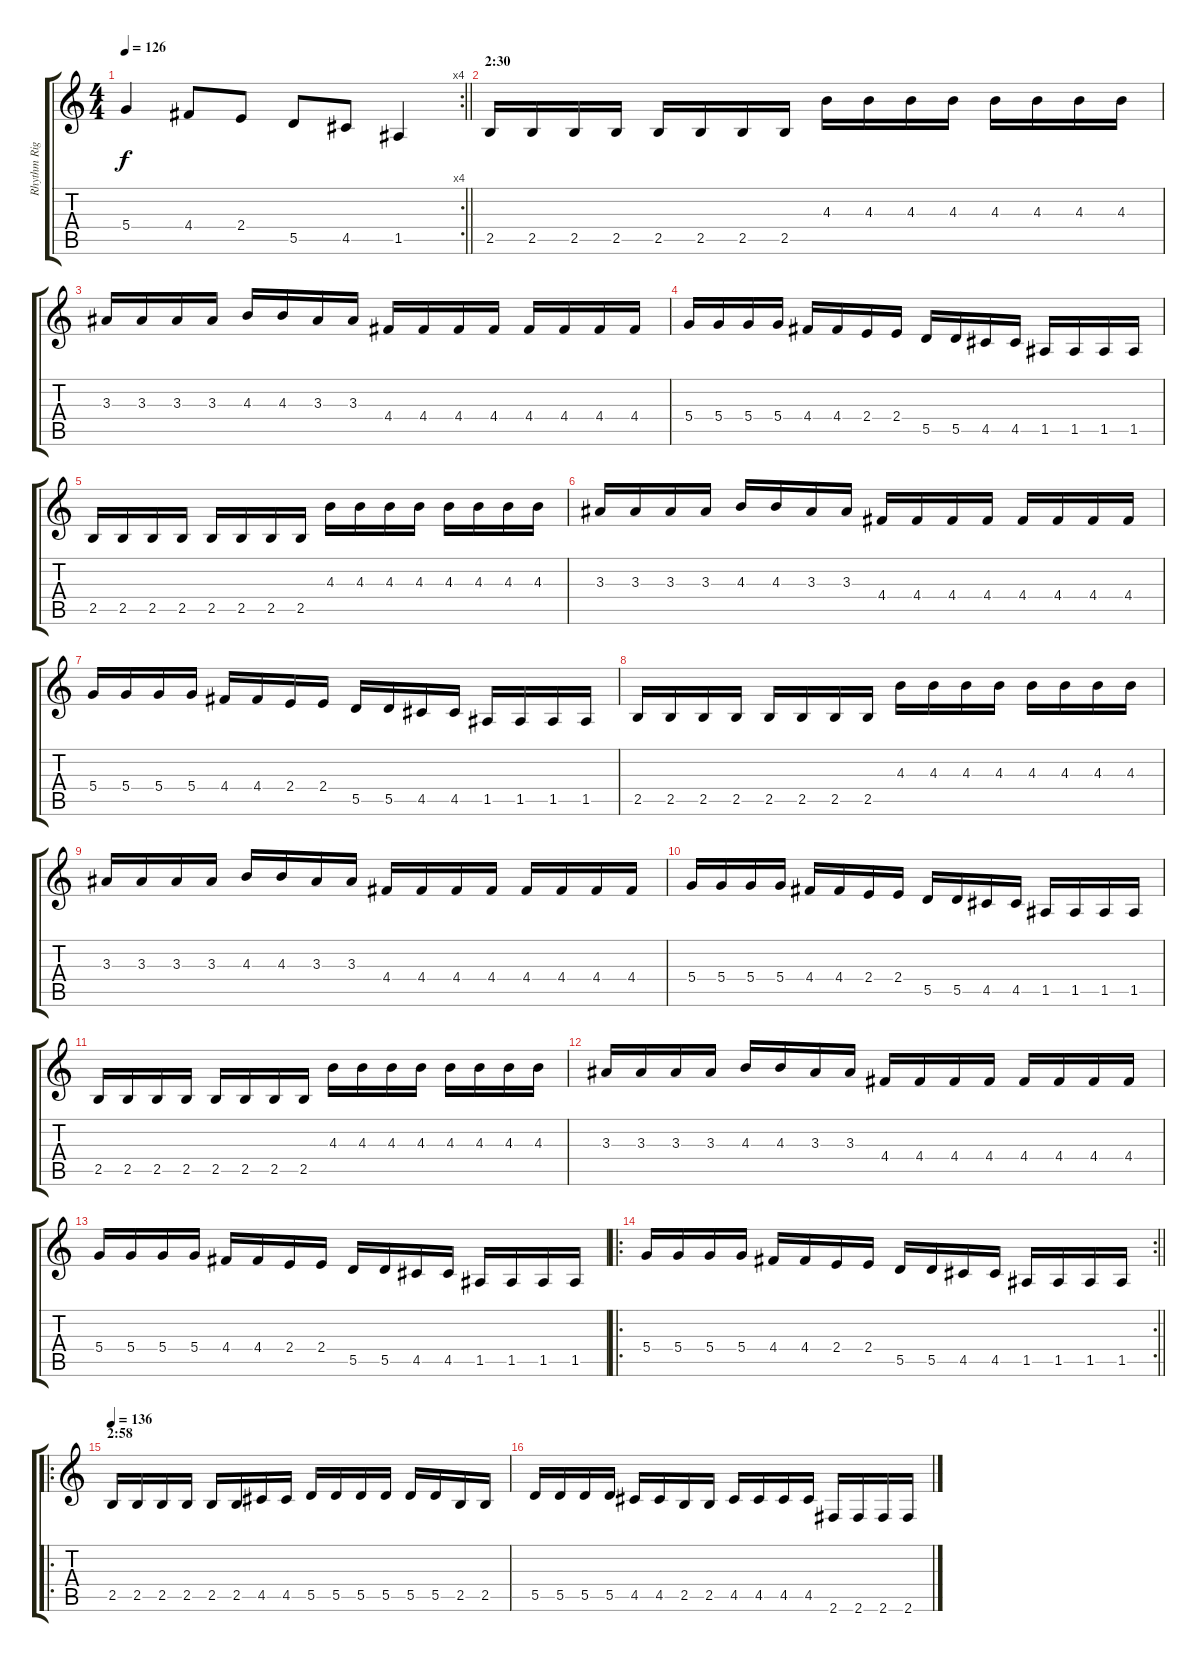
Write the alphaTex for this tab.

\track ("Rhythm Right" "Rhythm Rig") {instrument overdrivenguitar}
\staff {score tabs}
\tuning (E4 B3 G3 D3 A2 E2) {hide}
\rc 4
\ts (4 4)
\tempo 126
\clef g2
\barLineRight lightlight
\ks c
5.4.4{dy f} 4.4.8 2.4.8 5.5.8 4.5.8 1.5.4 |
\section ("" "2:30")
2.5.16 2.5.16 2.5.16 2.5.16 2.5.16 2.5.16 2.5.16 2.5.16 4.3.16 4.3.16 4.3.16 4.3.16 4.3.16 4.3.16 4.3.16 4.3.16 |
3.3.16 3.3.16 3.3.16 3.3.16 4.3.16 4.3.16 3.3.16 3.3.16 4.4.16 4.4.16 4.4.16 4.4.16 4.4.16 4.4.16 4.4.16 4.4.16 |
5.4.16 5.4.16 5.4.16 5.4.16 4.4.16 4.4.16 2.4.16 2.4.16 5.5.16 5.5.16 4.5.16 4.5.16 1.5.16 1.5.16 1.5.16 1.5.16 |
2.5.16 2.5.16 2.5.16 2.5.16 2.5.16 2.5.16 2.5.16 2.5.16 4.3.16 4.3.16 4.3.16 4.3.16 4.3.16 4.3.16 4.3.16 4.3.16 |
3.3.16 3.3.16 3.3.16 3.3.16 4.3.16 4.3.16 3.3.16 3.3.16 4.4.16 4.4.16 4.4.16 4.4.16 4.4.16 4.4.16 4.4.16 4.4.16 |
5.4.16 5.4.16 5.4.16 5.4.16 4.4.16 4.4.16 2.4.16 2.4.16 5.5.16 5.5.16 4.5.16 4.5.16 1.5.16 1.5.16 1.5.16 1.5.16 |
2.5.16 2.5.16 2.5.16 2.5.16 2.5.16 2.5.16 2.5.16 2.5.16 4.3.16 4.3.16 4.3.16 4.3.16 4.3.16 4.3.16 4.3.16 4.3.16 |
3.3.16 3.3.16 3.3.16 3.3.16 4.3.16 4.3.16 3.3.16 3.3.16 4.4.16 4.4.16 4.4.16 4.4.16 4.4.16 4.4.16 4.4.16 4.4.16 |
5.4.16 5.4.16 5.4.16 5.4.16 4.4.16 4.4.16 2.4.16 2.4.16 5.5.16 5.5.16 4.5.16 4.5.16 1.5.16 1.5.16 1.5.16 1.5.16 |
2.5.16 2.5.16 2.5.16 2.5.16 2.5.16 2.5.16 2.5.16 2.5.16 4.3.16 4.3.16 4.3.16 4.3.16 4.3.16 4.3.16 4.3.16 4.3.16 |
3.3.16 3.3.16 3.3.16 3.3.16 4.3.16 4.3.16 3.3.16 3.3.16 4.4.16 4.4.16 4.4.16 4.4.16 4.4.16 4.4.16 4.4.16 4.4.16 |
5.4.16 5.4.16 5.4.16 5.4.16 4.4.16 4.4.16 2.4.16 2.4.16 5.5.16 5.5.16 4.5.16 4.5.16 1.5.16 1.5.16 1.5.16 1.5.16 |
\ro
\rc 2
\barLineRight lightlight
5.4.16 5.4.16 5.4.16 5.4.16 4.4.16 4.4.16 2.4.16 2.4.16 5.5.16 5.5.16 4.5.16 4.5.16 1.5.16 1.5.16 1.5.16 1.5.16 |
\ro
\section ("" "2:58")
\tempo 136
2.5.16 2.5.16 2.5.16 2.5.16 2.5.16 2.5.16 4.5.16 4.5.16 5.5.16 5.5.16 5.5.16 5.5.16 5.5.16 5.5.16 2.5.16 2.5.16 |
5.5.16 5.5.16 5.5.16 5.5.16 4.5.16 4.5.16 2.5.16 2.5.16 4.5.16 4.5.16 4.5.16 4.5.16 2.6.16 2.6.16 2.6.16 2.6.16
